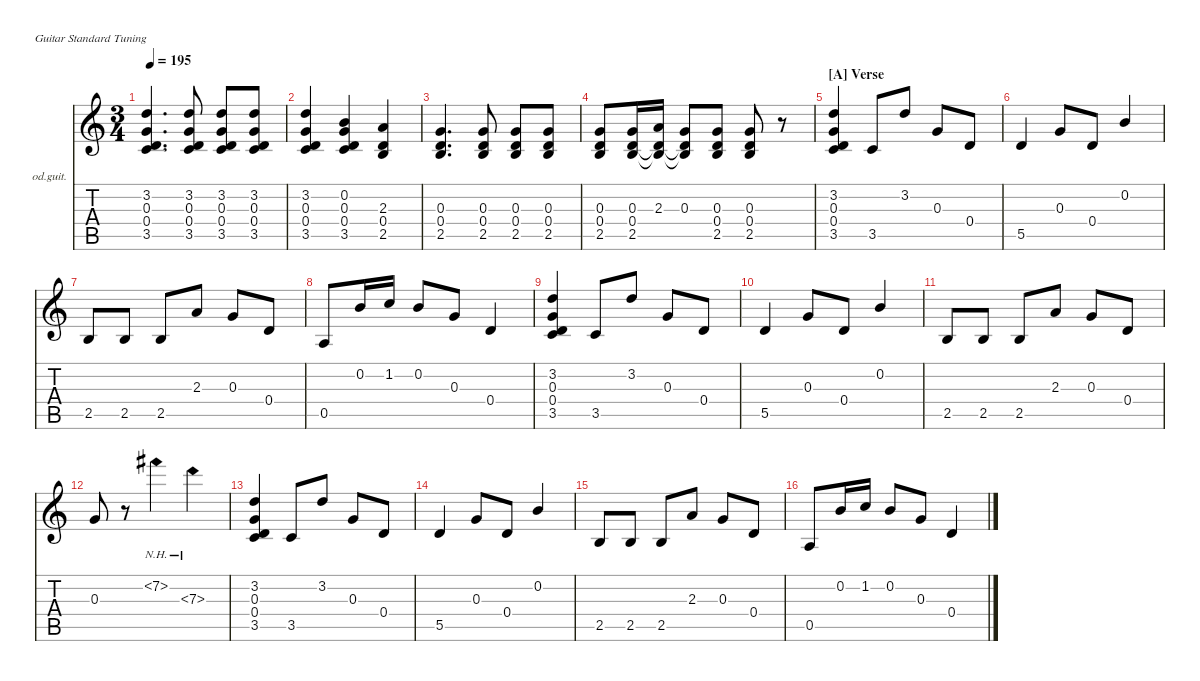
\hideDynamics
\bracketExtendMode nobrackets
\firstSystemTrackNameOrientation horizontal
\track ("Backing Guitar" "od.guit.") {instrument overdrivenguitar}
\staff {score tabs}
\tuning (E4 B3 G3 D3 A2 E2)
\ts (3 4)
\tempo 195
\clef g2
\ks aminor
(3.5 3.2 0.3 0.4).4{d dy mf beam Up} (3.5 0.4 0.3 3.2).8{beam Up} (3.5 0.4 0.3 3.2).8{beam Up} (3.5 0.4 0.3 3.2).8{beam Up} |
(3.5 3.2 0.3 0.4).4{beam Up} (0.2 0.3 0.4 3.5).4{beam Up} (2.5 2.3 0.4).4{beam Up} |
(0.3 0.4 2.5).4{d beam Up} (2.5 0.3 0.4).8{beam Up} (2.5 0.3 0.4).8{beam Up} (2.5 0.3 0.4).8{beam Up} |
(2.5 0.3 0.4).8{beam Up} (0.3 0.4 2.5).16{beam Up} (2.3 0.4{t} 2.5{t}).16{beam Up} (0.3 0.4{t} 2.5{t}).8{beam Up} (2.5 0.3 0.4).8{beam Up} (0.3 0.4 2.5).8{beam Up} r.8{beam Down} |
\section ("A" "Verse")
(3.5 0.4 0.3 3.2).4{beam Up} 3.5.8{beam Up} 3.2.8{beam Up} 0.3.8{beam Up} 0.4.8{beam Up} |
5.5.4{beam Up} 0.3.8{beam Up} 0.4.8{beam Up} 0.2.4{beam Up} |
2.5.8{beam Up} 2.5.8{beam Up} 2.5.8{beam Up} 2.3.8{beam Up} 0.3.8{beam Up} 0.4.8{beam Up} |
0.5.8{beam Up} 0.2.16{beam Up} 1.2.16{beam Up} 0.2.8{beam Up} 0.3.8{beam Up} 0.4.4{beam Up} |
(3.5 0.4 0.3 3.2).4{beam Up} 3.5.8{beam Up} 3.2.8{beam Up} 0.3.8{beam Up} 0.4.8{beam Up} |
5.5.4{beam Up} 0.3.8{beam Up} 0.4.8{beam Up} 0.2.4{beam Up} |
2.5.8{beam Up} 2.5.8{beam Up} 2.5.8{beam Up} 2.3.8{beam Up} 0.3.8{beam Up} 0.4.8{beam Up} |
0.3.8{beam Up} r.8{beam Down} 7.2{nh acc #}.4{beam Down} 7.3{nh}.4{beam Down} |
(3.5 0.4 0.3 3.2).4{beam Up} 3.5.8{beam Up} 3.2.8{beam Up} 0.3.8{beam Up} 0.4.8{beam Up} |
5.5.4{beam Up} 0.3.8{beam Up} 0.4.8{beam Up} 0.2.4{beam Up} |
2.5.8{beam Up} 2.5.8{beam Up} 2.5.8{beam Up} 2.3.8{beam Up} 0.3.8{beam Up} 0.4.8{beam Up} |
0.5.8{beam Up} 0.2.16{beam Up} 1.2.16{beam Up} 0.2.8{beam Up} 0.3.8{beam Up} 0.4.4{beam Up}
